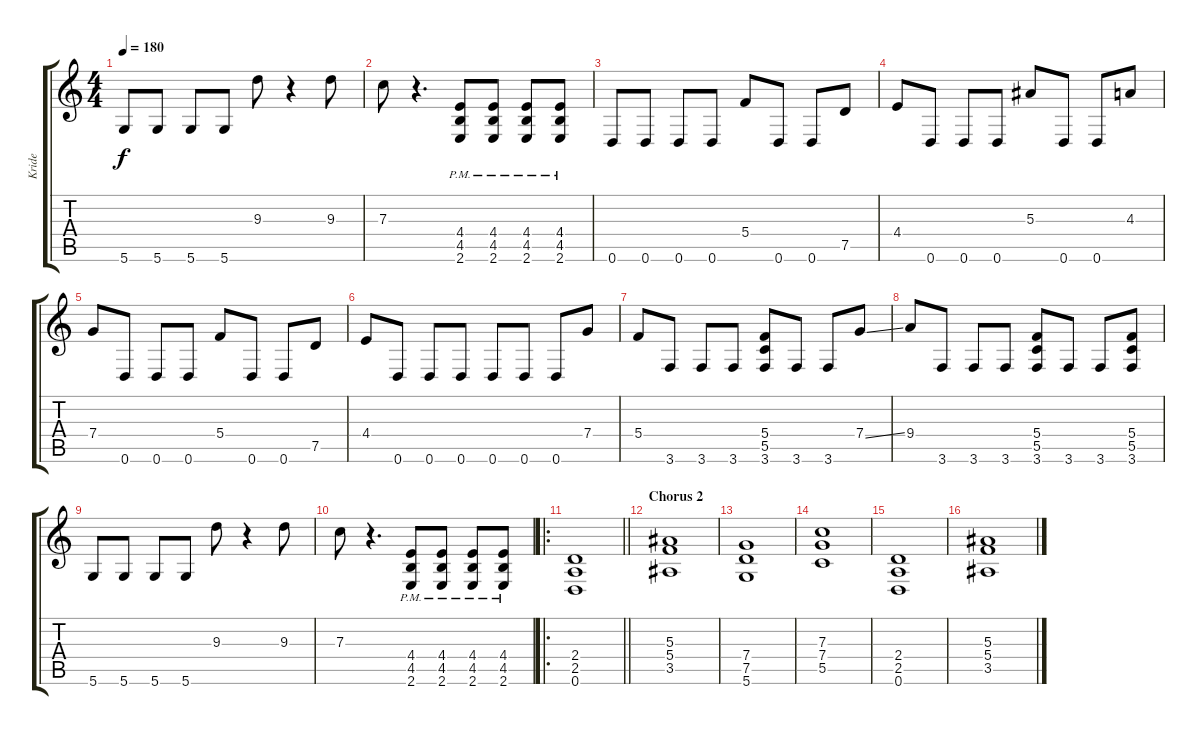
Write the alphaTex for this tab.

\track ("Kride" "Kride") {instrument distortionguitar}
\staff {score tabs}
\tuning (D4 A3 F3 C3 G2 D2) {hide}
\ts (4 4)
\tempo 180
\clef g2
\ks c
5.6.8{dy f} 5.6.8 5.6.8 5.6.8 9.3.8 r.4 9.3.8 |
7.3.8 r.4{d} (4.4{pm} 4.5{pm} 2.6{pm}).8 (4.4{pm} 4.5{pm} 2.6{pm}).8 (4.4{pm} 4.5{pm} 2.6{pm}).8 (4.4{pm} 4.5{pm} 2.6{pm}).8 |
0.6.8 0.6.8 0.6.8 0.6.8 5.4.8 0.6.8 0.6.8 7.5.8 |
4.4.8 0.6.8 0.6.8 0.6.8 5.3.8 0.6.8 0.6.8 4.3.8 |
7.4.8 0.6.8 0.6.8 0.6.8 5.4.8 0.6.8 0.6.8 7.5.8 |
4.4.8 0.6.8 0.6.8 0.6.8 0.6.8 0.6.8 0.6.8 7.4.8 |
5.4.8 3.6.8 3.6.8 3.6.8 (5.4 5.5 3.6).8 3.6.8 3.6.8 7.4{ss}.8 |
9.4.8 3.6.8 3.6.8 3.6.8 (5.4 5.5 3.6).8 3.6.8 3.6.8 (5.4 5.5 3.6).8 |
5.6.8 5.6.8 5.6.8 5.6.8 9.3.8 r.4 9.3.8 |
7.3.8 r.4{d} (4.4{pm} 4.5{pm} 2.6{pm}).8 (4.4{pm} 4.5{pm} 2.6{pm}).8 (4.4{pm} 4.5{pm} 2.6{pm}).8 (4.4{pm} 4.5{pm} 2.6{pm}).8 |
\ro
\barLineRight lightlight
(2.4 2.5 0.6).1 |
\section ("" "Chorus 2")
(5.3 5.4 3.5).1 |
(7.4 7.5 5.6).1 |
(7.3 7.4 5.5).1 |
(2.4 2.5 0.6).1 |
(5.3 5.4 3.5).1
